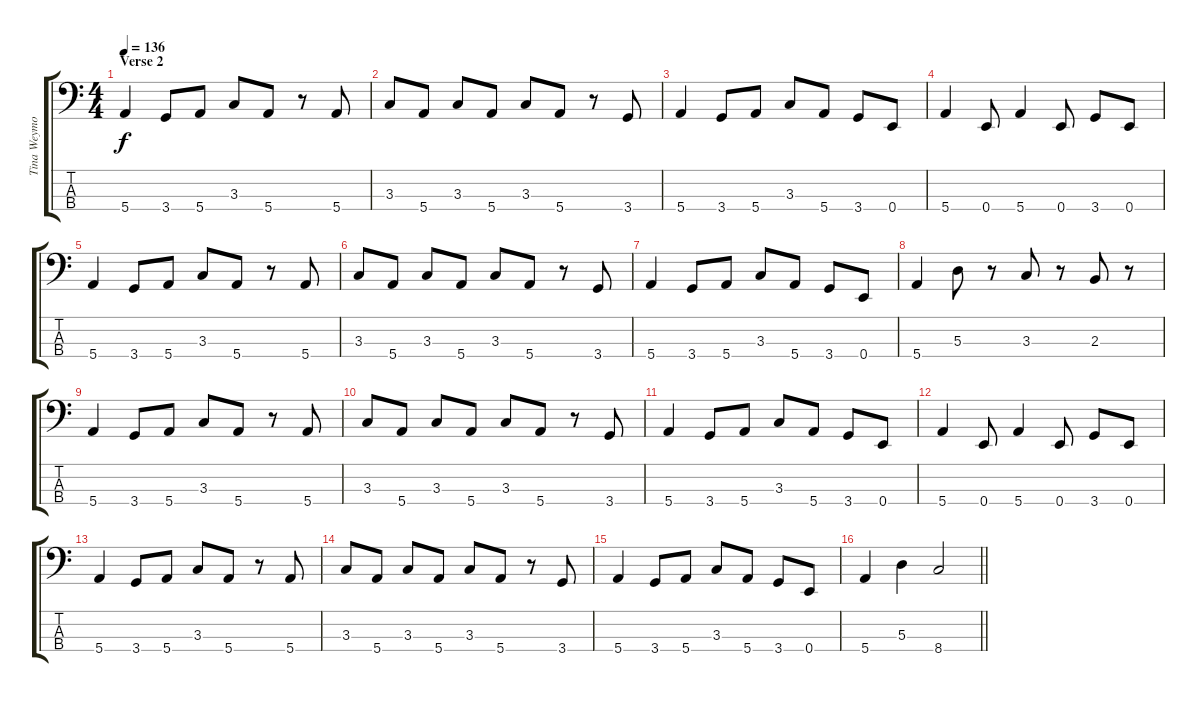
\track ("Tina Weymouth" "Tina Weymo") {instrument electricbassfinger}
\staff {score tabs}
\tuning (G2 D2 A1 E1) {hide}
\ts (4 4)
\section ("" "Verse 2")
\tempo 136
\clef f4
\ks c
5.4.4{dy f} 3.4.8 5.4.8 3.3.8 5.4.8 r.8 5.4.8 |
3.3.8 5.4.8 3.3.8 5.4.8 3.3.8 5.4.8 r.8 3.4.8 |
5.4.4 3.4.8 5.4.8 3.3.8 5.4.8 3.4.8 0.4.8 |
5.4.4 0.4.8 5.4.4 0.4.8 3.4.8 0.4.8 |
5.4.4 3.4.8 5.4.8 3.3.8 5.4.8 r.8 5.4.8 |
3.3.8 5.4.8 3.3.8 5.4.8 3.3.8 5.4.8 r.8 3.4.8 |
5.4.4 3.4.8 5.4.8 3.3.8 5.4.8 3.4.8 0.4.8 |
5.4.4 5.3.8 r.8 3.3.8 r.8 2.3.8 r.8 |
5.4.4 3.4.8 5.4.8 3.3.8 5.4.8 r.8 5.4.8 |
3.3.8 5.4.8 3.3.8 5.4.8 3.3.8 5.4.8 r.8 3.4.8 |
5.4.4 3.4.8 5.4.8 3.3.8 5.4.8 3.4.8 0.4.8 |
5.4.4 0.4.8 5.4.4 0.4.8 3.4.8 0.4.8 |
5.4.4 3.4.8 5.4.8 3.3.8 5.4.8 r.8 5.4.8 |
3.3.8 5.4.8 3.3.8 5.4.8 3.3.8 5.4.8 r.8 3.4.8 |
5.4.4 3.4.8 5.4.8 3.3.8 5.4.8 3.4.8 0.4.8 |
\barLineRight lightlight
5.4.4 5.3.4 8.4.2
